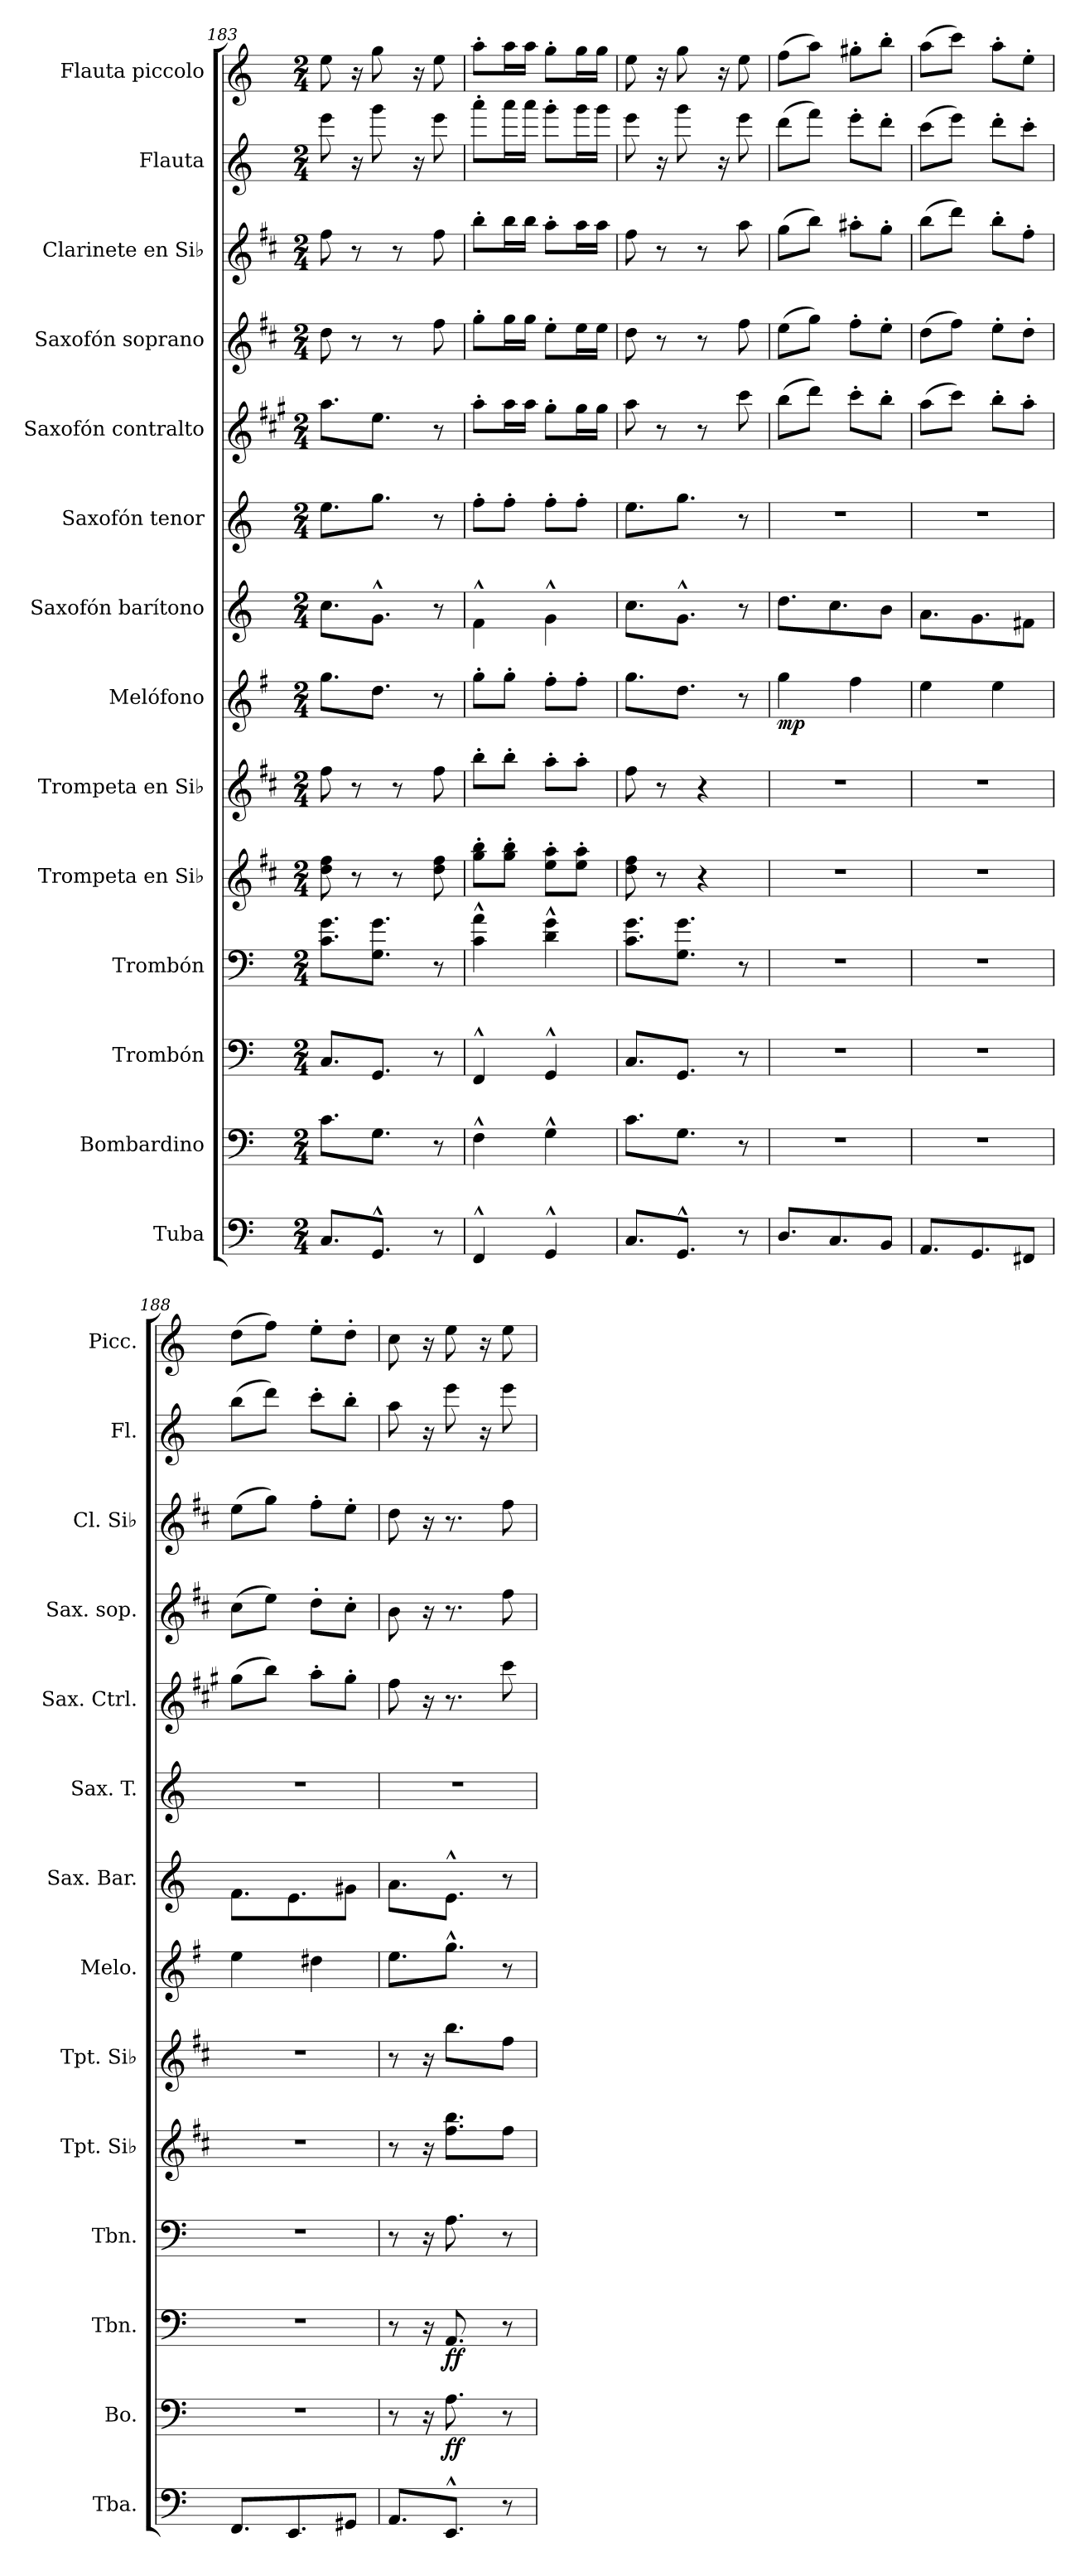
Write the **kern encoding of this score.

**kern	**kern	**dynam	**kern	**dynam	**kern	**kern	**kern	**kern	**dynam	**kern	**kern	**kern	**kern	**kern	**kern	**kern
*part14	*part13	*part13	*part12	*part12	*part11	*part10	*part9	*part8	*part8	*part7	*part6	*part5	*part4	*part3	*part2	*part1
*staff14	*staff13	*staff13	*staff12	*staff12	*staff11	*staff10	*staff9	*staff8	*staff8	*staff7	*staff6	*staff5	*staff4	*staff3	*staff2	*staff1
*I"Tuba	*I"Bombardino	*	*I"Trombón	*	*I"Trombón	*I"Trompeta en Si♭	*I"Trompeta en Si♭	*I"Melófono	*	*I"Saxofón barítono	*I"Saxofón tenor	*I"Saxofón contralto	*I"Saxofón soprano	*I"Clarinete en Si♭	*I"Flauta	*I"Flauta piccolo
*I'Tba.	*I'Bo.	*	*I'Tbn.	*	*I'Tbn.	*I'Tpt. Si♭	*I'Tpt. Si♭	*I'Melo.	*	*I'Sax. Bar.	*I'Sax. T.	*I'Sax. Ctrl.	*I'Sax. sop.	*I'Cl. Si♭	*I'Fl.	*I'Picc.
*clefF4	*clefF4	*	*clefF4	*	*clefF4	*clefG2	*clefG2	*clefG2	*	*clefG2	*clefG2	*clefG2	*clefG2	*clefG2	*clefG2	*clefG2
*	*	*	*	*	*	*ITrd1c2	*ITrd1c2	*ITrd4c7	*	*ITrd12c21	*ITrd8c14	*ITrd5c9	*ITrd1c2	*ITrd1c2	*	*ITrd-7c-12
*k[]	*k[]	*	*k[]	*	*k[]	*k[]	*k[]	*k[]	*	*k[]	*k[]	*k[]	*k[]	*k[]	*k[]	*k[]
*M2/4	*M2/4	*	*M2/4	*	*M2/4	*M2/4	*M2/4	*M2/4	*	*M2/4	*M2/4	*M2/4	*M2/4	*M2/4	*M2/4	*M2/4
=183	=183	=183	=183	=183	=183	=183	=183	=183	=183	=183	=183	=183	=183	=183	=183	=183
8.C/L	8.c\L	.	8.C/L	.	8.c\ 8.g\L	8cc\ 8ee\	8ee\	8.cc\L	.	8.c\L	8.e\L	8.cc\L	8cc\	8ee\	8eee\	8eee\
.	.	.	.	.	.	8r	8r	.	.	.	.	.	8r	8r	16r	16r
8.GG^^/J	8.G\J	.	8.GG/J	.	8.G\ 8.g\J	.	.	8.g\J	.	8.G^^\J	8.g\J	8.g\J	.	.	8ggg\	8ggg\
.	.	.	.	.	.	8r	8r	.	.	.	.	.	8r	8r	.	.
.	.	.	.	.	.	.	.	.	.	.	.	.	.	.	16r	16r
8r	8r	.	8r	.	8r	8cc\ 8ee\	8ee\	8r	.	8r	8r	8r	8ee\	8ee\	8eee\	8eee\
=184	=184	=184	=184	=184	=184	=184	=184	=184	=184	=184	=184	=184	=184	=184	=184	=184
4FF^^/	4F^^\	.	4FF^^/	.	4c\^^ 4a\^^	8ff\' 8aa\'L	8aa'\L	8cc'\L	.	4F^^\	8f'\L	8cc'\L	8ff'\L	8aa'\L	8aaa'\L	8aaa'\L
.	.	.	.	.	.	8ff\' 8aa\'J	8aa'\J	8cc'\J	.	.	8f'\J	16cc\L	16ff\L	16aa\L	16aaa\L	16aaa\L
.	.	.	.	.	.	.	.	.	.	.	.	16cc\JJ	16ff\JJ	16aa\JJ	16aaa\JJ	16aaa\JJ
4GG^^/	4G^^\	.	4GG^^/	.	4d\^^ 4g\^^	8dd\' 8gg\'L	8gg'\L	8b'\L	.	4G^^\	8f'\L	8b'\L	8dd'\L	8gg'\L	8ggg'\L	8ggg'\L
.	.	.	.	.	.	8dd\' 8gg\'J	8gg'\J	8b'\J	.	.	8f'\J	16b\L	16dd\L	16gg\L	16ggg\L	16ggg\L
.	.	.	.	.	.	.	.	.	.	.	.	16b\JJ	16dd\JJ	16gg\JJ	16ggg\JJ	16ggg\JJ
=185	=185	=185	=185	=185	=185	=185	=185	=185	=185	=185	=185	=185	=185	=185	=185	=185
8.C/L	8.c\L	.	8.C/L	.	8.c\ 8.g\L	8cc\ 8ee\	8ee\	8.cc\L	.	8.c\L	8.e\L	8cc\	8cc\	8ee\	8eee\	8eee\
.	.	.	.	.	.	8r	8r	.	.	.	.	8r	8r	8r	16r	16r
8.GG^^/J	8.G\J	.	8.GG/J	.	8.G\ 8.g\J	.	.	8.g\J	.	8.G^^\J	8.g\J	.	.	.	8ggg\	8ggg\
.	.	.	.	.	.	4r	4r	.	.	.	.	8r	8r	8r	.	.
.	.	.	.	.	.	.	.	.	.	.	.	.	.	.	16r	16r
8r	8r	.	8r	.	8r	.	.	8r	.	8r	8r	8ee\	8ee\	8gg\	8eee\	8eee\
=186	=186	=186	=186	=186	=186	=186	=186	=186	=186	=186	=186	=186	=186	=186	=186	=186
!	!	!	!	!	!	!	!	!	!LO:DY:b	!	!	!	!	!	!	!
8.D/L	2r	.	2r	.	2r	2r	2r	4cc\	mp	8.d\L	2r	(>8dd\L	(>8dd\L	(>8ff\L	(>8ddd\L	(>8fff\L
.	.	.	.	.	.	.	.	.	.	.	.	8ff\J)	8ff\J)	8aa\J)	8fff\J)	8aaa\J)
8.C/	.	.	.	.	.	.	.	.	.	8.c\	.	.	.	.	.	.
.	.	.	.	.	.	.	.	4b\	.	.	.	8ee'\L	8ee'\L	8gg#X'\L	8eee'\L	8ggg#X'\L
8BB/J	.	.	.	.	.	.	.	.	.	8B\J	.	8dd'\J	8dd'\J	8ff'\J	8ddd'\J	8bbb'\J
=187	=187	=187	=187	=187	=187	=187	=187	=187	=187	=187	=187	=187	=187	=187	=187	=187
8.AA/L	2r	.	2r	.	2r	2r	2r	4a\	.	8.A\L	2r	(>8cc\L	(>8cc\L	(>8aa\L	(>8ccc\L	(>8aaa\L
.	.	.	.	.	.	.	.	.	.	.	.	8ee\J)	8ee\J)	8ccc\J)	8eee\J)	8cccc\J)
8.GG/	.	.	.	.	.	.	.	.	.	8.G\	.	.	.	.	.	.
.	.	.	.	.	.	.	.	4a\	.	.	.	8dd'\L	8dd'\L	8aa'\L	8ddd'\L	8aaa'\L
8FF#X/J	.	.	.	.	.	.	.	.	.	8F#X\J	.	8cc'\J	8cc'\J	8ee'\J	8ccc'\J	8eee'\J
!!LO:PB:g=z
=188	=188	=188	=188	=188	=188	=188	=188	=188	=188	=188	=188	=188	=188	=188	=188	=188
8.FF/L	2r	.	2r	.	2r	2r	2r	4a\	.	8.F\L	2r	(>8b\L	(>8b\L	(>8dd\L	(>8bb\L	(>8ddd\L
.	.	.	.	.	.	.	.	.	.	.	.	8dd\J)	8dd\J)	8ff\J)	8ddd\J)	8fff\J)
8.EE/	.	.	.	.	.	.	.	.	.	8.E\	.	.	.	.	.	.
.	.	.	.	.	.	.	.	4g#X\	.	.	.	8cc'\L	8cc'\L	8ee'\L	8ccc'\L	8eee'\L
8GG#X/J	.	.	.	.	.	.	.	.	.	8G#X\J	.	8b'\J	8b'\J	8dd'\J	8bb'\J	8ddd'\J
=189	=189	=189	=189	=189	=189	=189	=189	=189	=189	=189	=189	=189	=189	=189	=189	=189
8.AA/L	8r	.	8r	.	8r	8r	8r	8.a\L	.	8.A\L	2r	8a\	8a\	8cc\	8aa\	8ccc\
.	16r	.	16r	.	16r	16r	16r	.	.	.	.	16r	16r	16r	16r	16r
!	!	!LO:DY:b	!	!LO:DY:b	!	!	!	!	!	!	!	!	!	!	!	!
8.EE^^/J	8.A\	ff	8.AA/	ff	8.A\	8.ee\ 8.aa\L	8.aa\L	8.cc^^\J	.	8.E^^\J	.	8.r	8.r	8.r	8eee\	8eee\
.	.	.	.	.	.	.	.	.	.	.	.	.	.	.	16r	16r
8r	8r	.	8r	.	8r	8ee\J	8ee\J	8r	.	8r	.	8ee\	8ee\	8ee\	8eee\	8eee\
=	=	=	=	=	=	=	=	=	=	=	=	=	=	=	=	=
*-	*-	*-	*-	*-	*-	*-	*-	*-	*-	*-	*-	*-	*-	*-	*-	*-
